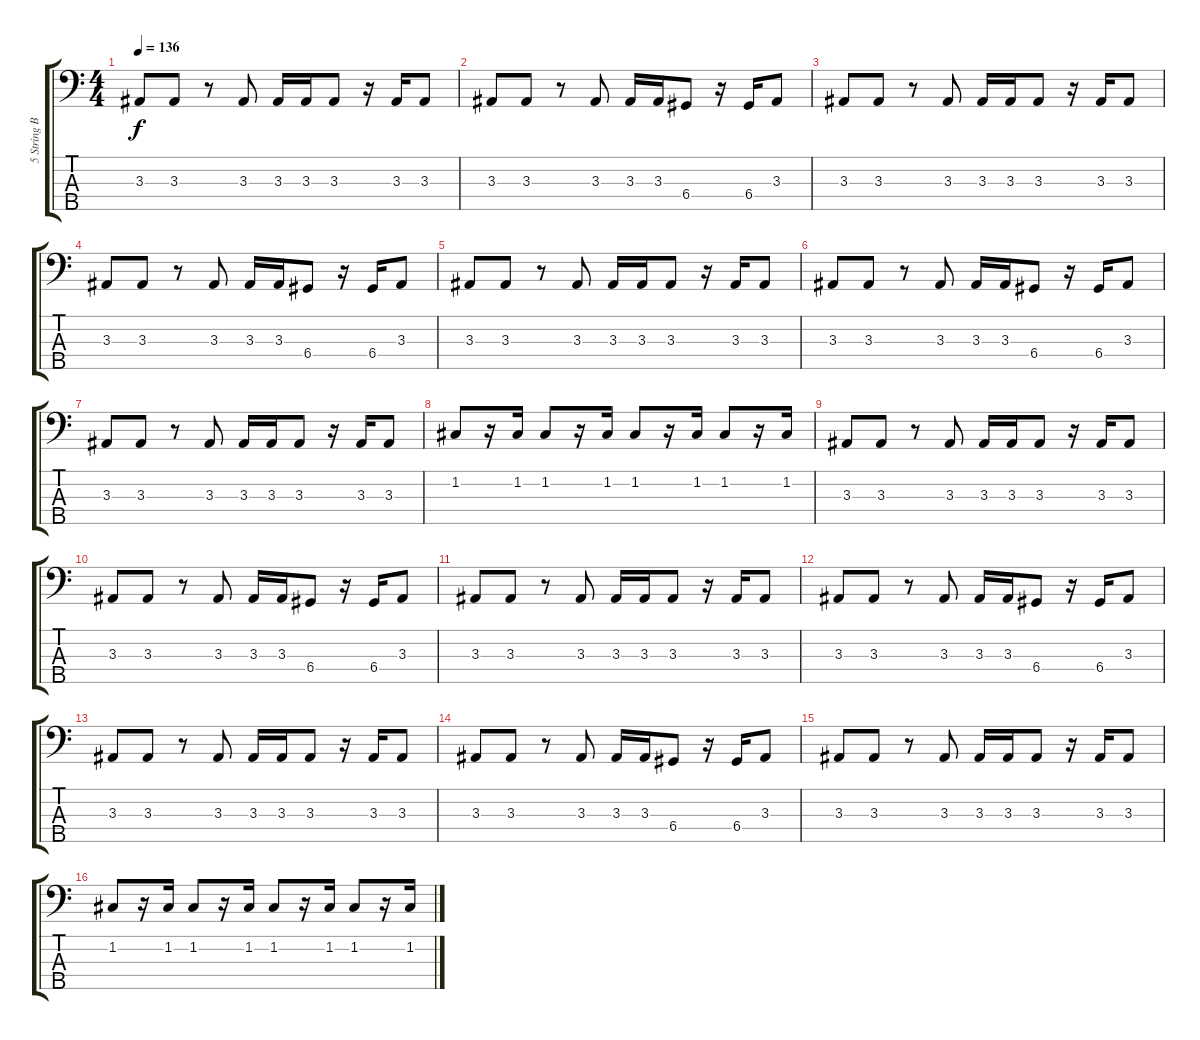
\track ("5 String Bass" "5 String B") {instrument electricbasspick}
\staff {score tabs}
\tuning (F2 C2 G1 D1 A0) {hide}
\ts (4 4)
\tempo 136
\clef f4
\ks c
3.3.8{dy f} 3.3.8 r.8 3.3.8 3.3.16 3.3.16 3.3.8 r.16 3.3.16 3.3.8 |
3.3.8 3.3.8 r.8 3.3.8 3.3.16 3.3.16 6.4.8 r.16 6.4.16 3.3.8 |
3.3.8 3.3.8 r.8 3.3.8 3.3.16 3.3.16 3.3.8 r.16 3.3.16 3.3.8 |
3.3.8 3.3.8 r.8 3.3.8 3.3.16 3.3.16 6.4.8 r.16 6.4.16 3.3.8 |
3.3.8 3.3.8 r.8 3.3.8 3.3.16 3.3.16 3.3.8 r.16 3.3.16 3.3.8 |
3.3.8 3.3.8 r.8 3.3.8 3.3.16 3.3.16 6.4.8 r.16 6.4.16 3.3.8 |
3.3.8 3.3.8 r.8 3.3.8 3.3.16 3.3.16 3.3.8 r.16 3.3.16 3.3.8 |
1.2.8 r.16 1.2.16 1.2.8 r.16 1.2.16 1.2.8 r.16 1.2.16 1.2.8 r.16 1.2.16 |
3.3.8 3.3.8 r.8 3.3.8 3.3.16 3.3.16 3.3.8 r.16 3.3.16 3.3.8 |
3.3.8 3.3.8 r.8 3.3.8 3.3.16 3.3.16 6.4.8 r.16 6.4.16 3.3.8 |
3.3.8 3.3.8 r.8 3.3.8 3.3.16 3.3.16 3.3.8 r.16 3.3.16 3.3.8 |
3.3.8 3.3.8 r.8 3.3.8 3.3.16 3.3.16 6.4.8 r.16 6.4.16 3.3.8 |
3.3.8 3.3.8 r.8 3.3.8 3.3.16 3.3.16 3.3.8 r.16 3.3.16 3.3.8 |
3.3.8 3.3.8 r.8 3.3.8 3.3.16 3.3.16 6.4.8 r.16 6.4.16 3.3.8 |
3.3.8 3.3.8 r.8 3.3.8 3.3.16 3.3.16 3.3.8 r.16 3.3.16 3.3.8 |
1.2.8 r.16 1.2.16 1.2.8 r.16 1.2.16 1.2.8 r.16 1.2.16 1.2.8 r.16 1.2.16
